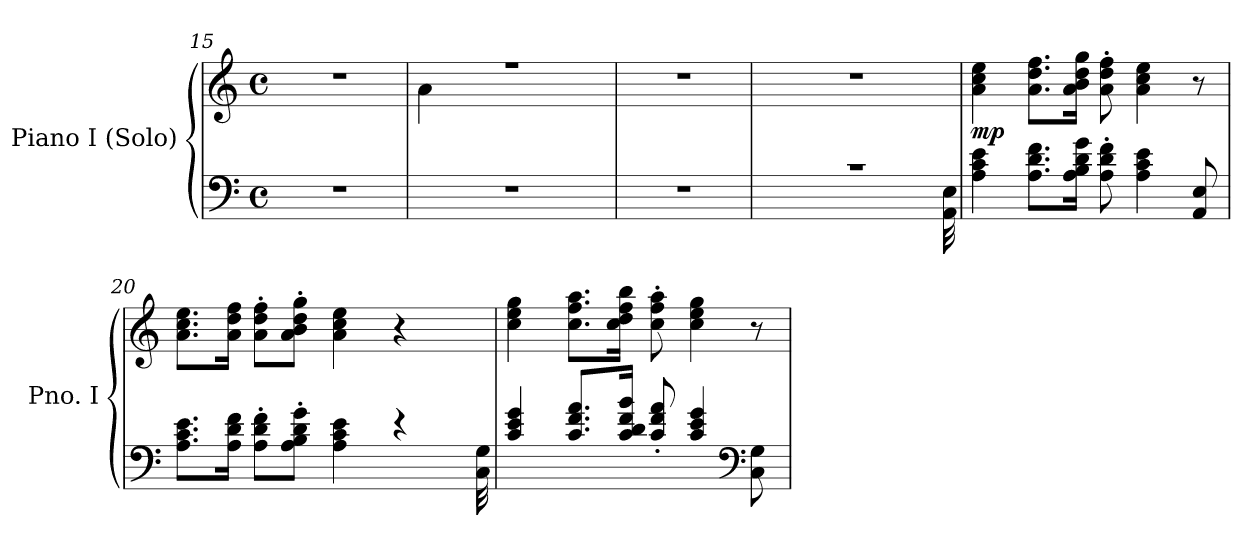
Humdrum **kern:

**kern	**kern	**dynam
*part1	*part1	*part1
*staff2	*staff1	*staff1/2
*I"Piano I (Solo)	*	*
*I'Pno. I	*	*
*clefF4	*clefG2	*
*k[]	*k[]	*
*M4/4	*M4/4	*
*met(c)	*met(c)	*
=15	=15	=15
1r	1r	.
=16	=16	=16
*	*^	*
1r	1r	4a	.
.	.	4ryy	.
.	.	2ryy	.
*	*v	*v	*
!!LO:LB:g=z
=17	=17	=17
1r	1r	.
=18	=18	=18
*^	*	*
1r	2.ryy	1r	.
.	8ryy	.	.
.	16ryy	.	.
.	32ryy	.	.
.	32AA!\ 32E!\	.	.
=19	=19	=19	=19
!	!	!	!LO:DY:b
*v	*v	*	*
4A\ 4c\ 4e\	4a\ 4cc\ 4ee\	mp
8.A\ 8.d\ 8.f\L	8.a\ 8.dd\ 8.ff\L	.
16A\ 16B\ 16d\ 16g\Jk	16a\ 16b\ 16dd\ 16gg\Jk	.
8A\' 8d\' 8f\'	8a\' 8dd\' 8ff\'	.
4A\ 4c\ 4e\	4a\ 4cc\ 4ee\	.
8AA/ 8E/	8r	.
=20	=20	=20
*^	*	*
8.A\ 8.c\ 8.e\L	2.ryy	8.a\ 8.cc\ 8.ee\L	.
16A\ 16d\ 16f\Jk	.	16a\ 16dd\ 16ff\Jk	.
8A\'< 8d\'< 8f\'<L	.	8a\' 8dd\' 8ff\'L	.
8A\'< 8B\'< 8d\'< 8g\'<J	.	8a\' 8b\' 8dd\' 8gg\'J	.
4A\ 4c\ 4e\	.	4a\ 4cc\ 4ee\	.
4r	8ryy	4r	.
.	16ryy	.	.
.	32ryy	.	.
.	32C!\ 32G!\	.	.
*v	*v	*	*
=21	=21	=21
4c/ 4e/ 4g/	4cc\ 4ee\ 4gg\	.
8.c/ 8.f/ 8.a/L	8.cc\ 8.ff\ 8.aa\L	.
16c/ 16d/ 16f/ 16b/Jk	16cc\ 16dd\ 16ff\ 16bb\Jk	.
8c/' 8f/' 8a/'	8cc\' 8ff\' 8aa\'	.
4c/ 4e/ 4g/	4cc\ 4ee\ 4gg\	.
*clefF4	*	*
8C\ 8G\	8r	.
=	=	=
*-	*-	*-
